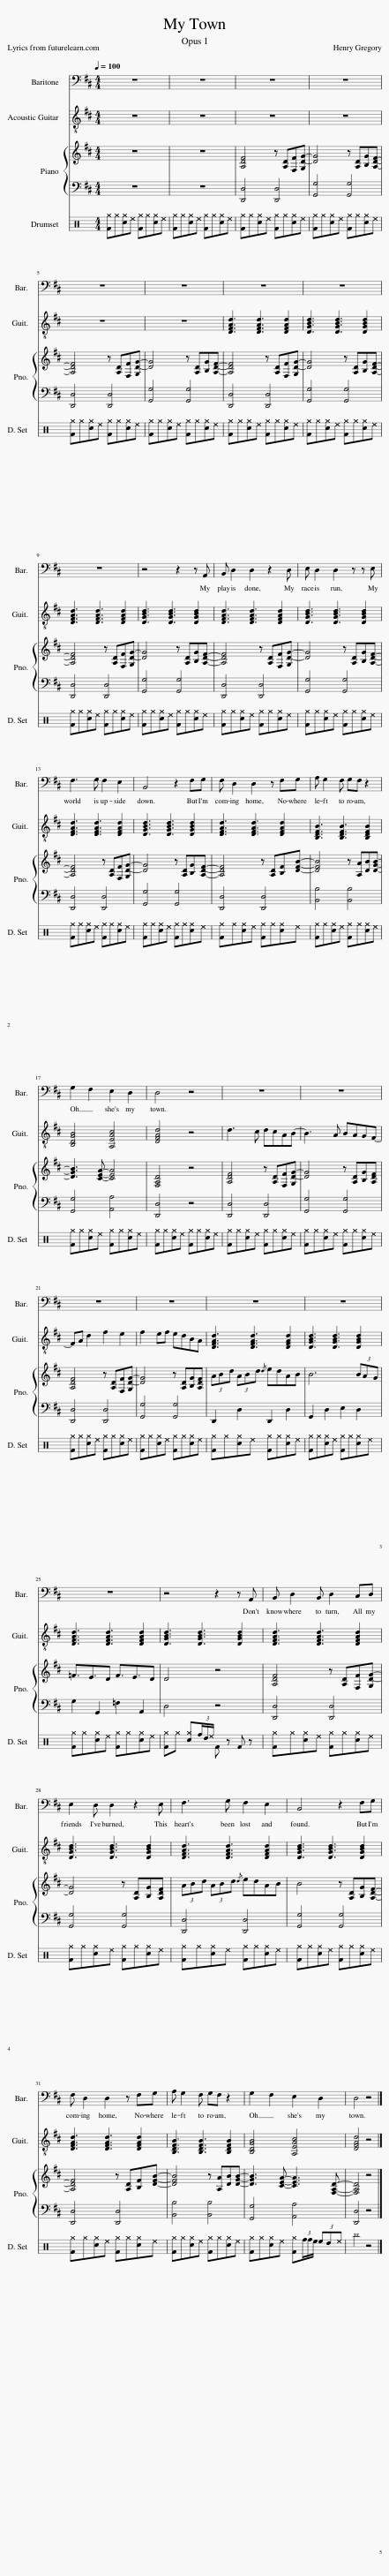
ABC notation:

X:1
%%score 1 2 { 3 | 4 } 5
L:1/8
Q:1/4=100
M:4/4
I:linebreak $
K:D
V:1 bass
V:2 treble-8
V:3 treble
V:4 bass
V:5 perc
K:none
V:1
 z8 | z8 | z8 | z8 |$ z8 | %5
 z8 | z8 | z8 |$ z8 | z4 z2 z A,, | %10
 B,, D,2 D,2 z2 D, | E, D,2 D,2 z z E, |$ F,3 G, F,2 E,2 | B,,4 z2 F,G, | F, D,2 D,2 z F,G, | %15
 A, G,2 F, G,F, z2 |$ G,2 F,2 E,2 D,2 | D,4 z4 | z8 | z8 |$ %20
 z8 | z8 | z8 | z8 |$ z8 | %25
 z4 z2 z A,, | B,, D,2 B,, D,2 C,D, |$ E,2 D, D,2 z2 E, | F,3 G, F,2 E,2 | B,,4 z2 F,G, |$ %30
 F, D,2 D,2 z F,G, | A, G,2 F, G,F, z2 | G,2 F,2 E,2 D,2 | D,4 z4 |] %34
V:2
 z8 | z8 | z8 | z8 |$ z8 | %5
 z8 | [DFAd]3 [DFAd]3 [DFAd]2 | [DGBd]3 [DGBd]3 [DGBd]2 |$ [DFAd]3 [DFAd]3 [DFAd]2 | [DGBd]3 [DGBd]3 [DGBd]2 | %10
 [DFAd]3 [DFAd]3 [DFAd]2 | [DGBd]3 [DGBd]3 [DGBd]2 |$ [DFAd]3 [DFAd]3 [DFAd]2 | [DGBd]3 [DGBd]3 [DGBd]2 | [DFAd]3 [DFAd]3 [DFAd]2 | %15
 [B,DFB]3 [B,DFB]3 [B,DFB]2 |$ [B,DGB]4 [A,EAc]4 | [DFAd]4 z4 | d3 c dcAB- | B3 A BAGF- |$ %20
 FA d2 f2 e2 | f2 ef edBA | [DFAd]3 [DFAd]3 [DFAd]2 | [DGBd]3 [DGBd]3 [DGBd]2 |$ [DFAd]3 [DFAd]3 [DFAd]2 | %25
 [DGBd]3 [DGBd]3 [DGBd]2 | [DFAd]3 [DFAd]3 [DFAd]2 |$ [DGBd]3 [DGBd]3 [DGBd]2 | [DFAd]3 [DFAd]3 [DFAd]2 | [DGBd]3 [DGBd]3 [DGBd]2 |$ %30
 [DFAd]3 [DFAd]3 [DFAd]2 | [B,DFB]3 [B,DFB]3 [B,DFB]2 | [B,DGB]4 [A,EAc]4 | [DFAd]4 z4 |] %34
V:3
 z8 | z8 | [A,DF]4 z [A,D][F,F][G,D-G-] | [DG]4 z [A,D][B,G][A,DF]- |$ [A,DF]4 z [A,D][F,F][G,D-G-] | %5
 [DG]4 z [A,D][B,G][A,DF]- | [A,DF]4 z [A,D][F,F][G,D-G-] | [DG]4 z [A,D][B,G][A,DF]- |$ [A,DF]4 z [A,D][F,F][G,D-G-] | [DG]4 z [A,D][B,G][A,DF]- | %10
 [A,DF]4 z [A,D][F,F][G,D-G-] | [DG]4 z [A,D][B,G][A,DF]- |$ [A,DF]4 z [A,D][F,F][G,D-G-] | [DG]4 z [A,D][B,G][A,DF]- | [A,DF]4 z [A,D][B,F][DFB]- | %15
 [DFB]4 z [A,A][DB][DGB]- |$ [DGB]3 [CEA]- [CEA]4 | [F,A,D]4 z4 | [A,DF]4 z [A,D][F,F][G,D-G-] | [DG]4 z [A,D][B,G][A,DF] |$ %20
 [A,DF]4 z [A,D][F,F][G,D-G-] | [DG]4 z [A,D][B,G][A,DF] | (3ABd (3ABd{/d} edAB | B6 (3BAG |$ =F3/2E3/2D F3/2E3/2D | %25
 D4 z4 | [A,DF]4 z [A,D][F,F][G,D-G-] |$ [DG]4 z [A,D][B,G][A,DF] | (3ABd (3ABd{/d} edAB | B4 z [A,D][B,G][A,DF]- |$ %30
 [A,DF]4 z [A,D][B,F][DFB]- | [DFB]4 z [A,A][DB][DGB]- | [DGB]3 [CEA]- [CEA]3 [F,A,D]- | [F,A,D]4 z4 |] %34
V:4
 z8 | z8 | [D,,D,]4 [D,,D,]4 | [G,,G,]4 [G,,G,]4 |$ [D,,D,]4 [D,,D,]4 | %5
 [G,,G,]4 [G,,G,]4 | [D,,D,]4 [D,,D,]4 | [G,,G,]4 [G,,G,]4 |$ [D,,D,]4 [D,,D,]4 | [G,,G,]4 [G,,G,]4 | %10
 [D,,D,]4 [D,,D,]4 | [G,,G,]4 [G,,G,]4 |$ [D,,D,]4 [D,,D,]4 | [G,,G,]4 [G,,G,]4 | [D,,D,]4 [D,,D,]4 | %15
 [B,,B,]4 [B,,B,]4 |$ [G,,G,]4 [A,,A,]4 | [D,,D,]4 z4 | [D,,D,]4 [D,,D,]4 | [G,,G,]4 [G,,G,]4 |$ %20
 [D,,D,]4 [D,,D,]4 | [G,,G,]4 [G,,G,]4 | D,,2 D,2 D,,2 D,2 | G,,2 D,2 E,2 D,2 |$ G,2 G,,2 =F,2 A,,2 | %25
 D,4 z4 | [D,,D,]4 [D,,D,]4 |$ [G,,G,]4 [G,,G,]4 | [D,,D,]4 [D,,D,]4 | [G,,G,]4 [G,,G,]4 |$ %30
 [D,,D,]4 [D,,D,]4 | [B,,B,]4 [B,,B,]4 | [G,,G,]4 [A,,A,]4 | [D,,D,]4 z4 |] %34
V:5
 [=F^g]^g[=c^g]^e [F^g]^g[c^g]^e | [=F^g]^g[=c^g]^e [F^g]^g[c^g]^e | [=F^g]^g[=c^g]^e [F^g]^g[c^g]^e | [=F^g]^g[=c^g]^e [F^g]^g[c^g]^e |$ [=F^g]^g[=c^g]^e [F^g]^g[c^g]^e | %5
 [=F^g]^g[=c^g]^e [F^g]^g[c^g]^e | [=F^g]^g[=c^g]^e [F^g]^g[c^g]^e | [=F^g]^g[=c^g]^e [F^g]^g[c^g]^e |$ [=F^g]^g[=c^g]^e [F^g]^g[c^g]^e | [=F^g]^g[=c^g]^e [F^g]^g[c^g]^e | %10
 [=F^g]^g[=c^g]^e [F^g]^g[c^g]^e | [=F^g]^g[=c^g]^e [F^g]^g[c^g]^e |$ [=F^g]^g[=c^g]^e [F^g]^g[c^g]^e | [=F^g]^g[=c^g]^e [F^g]^g[c^g]^e | [=F^g]^g[=c^g]^e [F^g]^g[c^g]^e | %15
 [=F^g]^g[=c^g]^e [F^g]^g[c^g]^e |$ [=F^g]^g[=c^g]^e [F^g]^g[c^g]^e | [=F^g]^g[=c^g]^e [F^g]^g[c^g]^e | [=F^g]^g[=c^g]^e [F^g]^g[c^g]^e | [=F^g]^g[=c^g]^e [F^g]^g[c^g]^e |$ %20
 [=F^g]^g[=c^g]^e [F^g]^g[c^g]^e | [=F^g]^g[=c^g]^e [F^g]^g[c^g]^e | [=F^g]^g[=c^g]^e [F^g]^g[c^g]^e | [=F^g]^g[=c^g]^e [F^g]^g[c^g]^e |$ [=F^g]^g[=c^g]^e [F^g]^g[c^g]^e | %25
 [=F^g]^g [=c^g](3=f/d/^e/ F z F z | [=F^g]^g[=c^g]^e [F^g]^g[c^g]^e |$ [=F^g]^g[=c^g]^e [F^g]^g[c^g]^e | [=F^g]^g[=c^g]^e [F^g]^g[c^g]^e | [=F^g]^g[=c^g]^e [F^g]^g[c^g]^e |$ %30
 [=F^g]^g[=c^g]^e [F^g]^g[c^g]^e | [=F^g]^g[=c^g]^e [F^g]^g[c^g]^e | [=F^g]^g[=c^g]^e [F^g](3=f/f/e/ (3ed^e | ^b4 z4 |] %34
